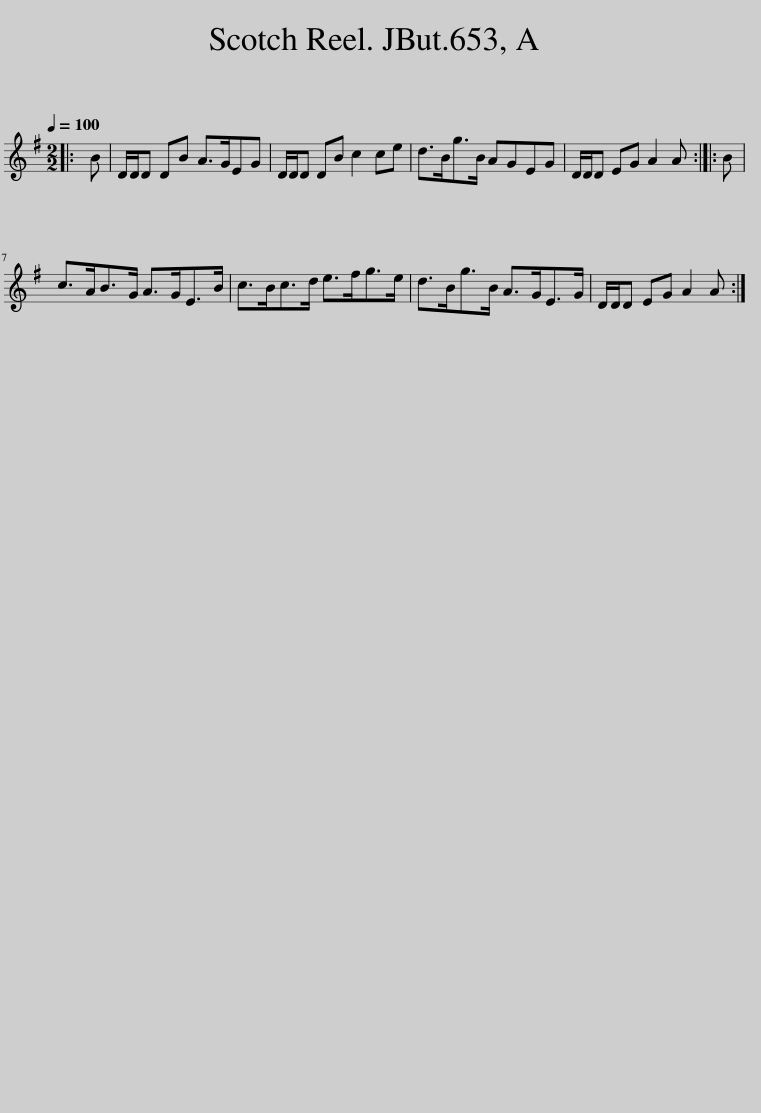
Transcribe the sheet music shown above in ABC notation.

X:1
L:1/8
Q:1/4=100
M:2/2
I:linebreak $
K:G
V:1 treble
V:1
|: B | D/D/D DB A>GEG | D/D/D DB c2 ce | d>Bg>B AGEG | D/D/D EG A2 A :: %5
 B |$ c>AB>G A>GE>B | c>Bc>d e>fg>e | d>Bg>B A>GE>G | D/D/D EG A2 A :| %10
